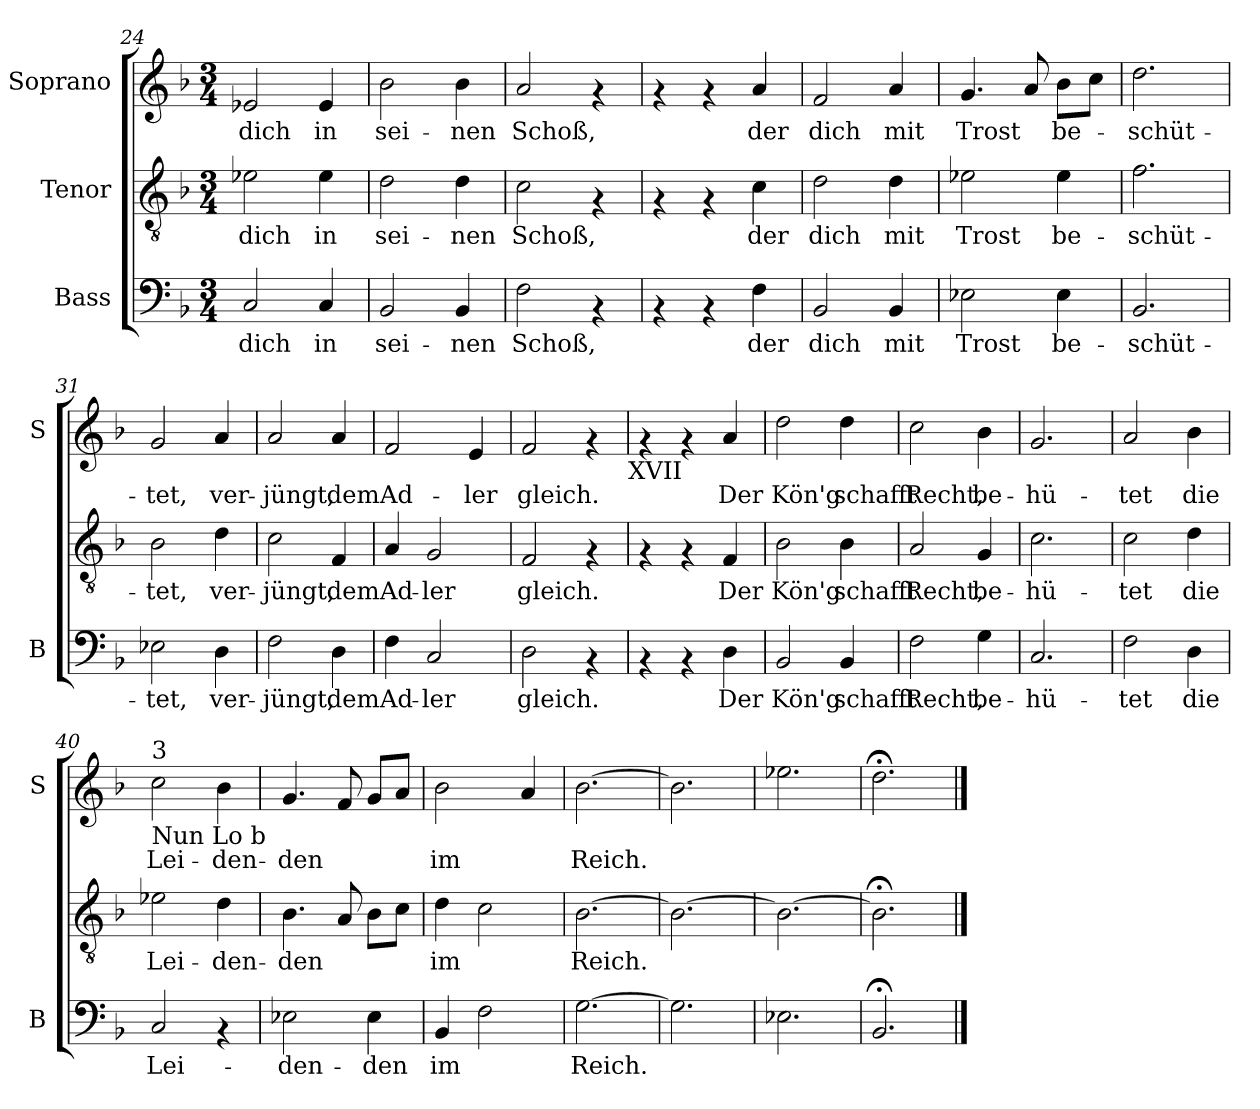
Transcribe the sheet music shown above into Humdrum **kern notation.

**kern	**text	**kern	**text	**kern	**text
*part3	*part3	*part2	*part2	*part1	*part1
*staff3	*staff3	*staff2	*staff2	*staff1	*staff1
*I"Bass	*	*I"Tenor	*	*I"Soprano	*
*I'B	*	*	*	*I'S	*
*clefF4	*	*clefGv2	*	*clefG2	*
*k[b-]	*	*k[b-]	*	*k[b-]	*
*F:	*	*F:	*	*F:	*
*M3/4	*	*M3/4	*	*M3/4	*
=24	=24	=24	=24	=24	=24
!	!LO:LY:b	!	!LO:LY:b	!	!LO:LY:b
2C/	dich	2e-X\	dich	2e-X/	dich
!	!LO:LY:b	!	!LO:LY:b	!	!LO:LY:b
4C/	in	4e-\	in	4e-/	in
=25	=25	=25	=25	=25	=25
!	!LO:LY:b	!	!LO:LY:b	!	!LO:LY:b
2BB-/	sei-	2d\	sei-	2b-\	sei-
!	!LO:LY:b	!	!LO:LY:b	!	!LO:LY:b
4BB-/	-nen	4d\	-nen	4b-\	-nen
=26	=26	=26	=26	=26	=26
!	!LO:LY:b	!	!LO:LY:b	!	!LO:LY:b
2F\	Schoß,	2c\	Schoß,	2a/	Schoß,
4rAA	.	4rF	.	4rf	.
=27	=27	=27	=27	=27	=27
4rAA	.	4rF	.	4rf	.
4rAA	.	4rF	.	4rf	.
!	!LO:LY:b	!	!LO:LY:b	!	!LO:LY:b
4F\	der	4c\	der	4a/	der
=28	=28	=28	=28	=28	=28
!	!LO:LY:b	!	!LO:LY:b	!	!LO:LY:b
2BB-/	dich	2d\	dich	2f/	dich
!	!LO:LY:b	!	!LO:LY:b	!	!LO:LY:b
4BB-/	mit	4d\	mit	4a/	mit
=29	=29	=29	=29	=29	=29
!	!LO:LY:b	!	!LO:LY:b	!	!LO:LY:b
2E-X\	Trost	2e-X\	Trost	4.g/	Trost
.	.	.	.	8a/	.
!	!LO:LY:b	!	!LO:LY:b	!	!LO:LY:b
4E-\	be-	4e-\	be-	8b-\L	be-
.	.	.	.	8cc\J	.
!!LO:PB:g=z
=30	=30	=30	=30	=30	=30
!	!LO:LY:b	!	!LO:LY:b	!	!LO:LY:b
2.BB-/	-schüt-	2.f\	-schüt-	2.dd\	-schüt-
=31	=31	=31	=31	=31	=31
!	!LO:LY:b	!	!LO:LY:b	!	!LO:LY:b
2E-X\	-tet,	2B-\	-tet,	2g/	-tet,
!	!LO:LY:b	!	!LO:LY:b	!	!LO:LY:b
4D\	ver-	4d\	ver-	4a/	ver-
=32	=32	=32	=32	=32	=32
!	!LO:LY:b	!	!LO:LY:b	!	!LO:LY:b
2F\	-jüngt,	2c\	-jüngt,	2a/	-jüngt,
!	!LO:LY:b	!	!LO:LY:b	!	!LO:LY:b
4D\	dem	4F/	dem	4a/	dem
=33	=33	=33	=33	=33	=33
!	!LO:LY:b	!	!LO:LY:b	!	!LO:LY:b
4F\	Ad-	4A/	Ad-	2f/	Ad-
!	!LO:LY:b	!	!LO:LY:b	!	!
2C/	-ler	2G/	-ler	.	.
!	!	!	!	!	!LO:LY:b
.	.	.	.	4e/	-ler
=34	=34	=34	=34	=34	=34
!	!LO:LY:b	!	!LO:LY:b	!	!LO:LY:b
2D\	gleich.	2F/	gleich.	2f/	gleich.
4rAA	.	4rF	.	4rf	.
!	!	!	!	!LO:TX:b:t=XVII	!
=35	=35	=35	=35	=35	=35
4rAA	.	4rF	.	4rf	.
4rAA	.	4rF	.	4rf	.
!	!LO:LY:b	!	!LO:LY:b	!	!LO:LY:b
4D\	Der	4F/	Der	4a/	Der
=36	=36	=36	=36	=36	=36
!	!LO:LY:b	!	!LO:LY:b	!	!LO:LY:b
2BB-/	Kön'g	2B-\	Kön'g	2dd\	Kön'g
!	!LO:LY:b	!	!LO:LY:b	!	!LO:LY:b
4BB-/	schafft	4B-\	schafft	4dd\	schafft
=37	=37	=37	=37	=37	=37
!	!LO:LY:b	!	!LO:LY:b	!	!LO:LY:b
2F\	Recht,	2A/	Recht,	2cc\	Recht,
!	!LO:LY:b	!	!LO:LY:b	!	!LO:LY:b
4G\	be-	4G/	be-	4b-\	be-
=38	=38	=38	=38	=38	=38
!	!LO:LY:b	!	!LO:LY:b	!	!LO:LY:b
2.C/	-hü-	2.c\	-hü-	2.g/	-hü-
=39	=39	=39	=39	=39	=39
!	!LO:LY:b	!	!LO:LY:b	!	!LO:LY:b
2F\	-tet	2c\	-tet	2a/	-tet
!	!LO:LY:b	!	!LO:LY:b	!	!LO:LY:b
4D\	die	4d\	die	4b-\	die
=40	=40	=40	=40	=40	=40
!	!	!	!	!LO:TX:b:t=Nun Lo b	!
!	!	!	!	!LO:TX:t=3	!
!	!LO:LY:b	!	!LO:LY:b	!	!LO:LY:b
2C/	Lei-	2e-X\	Lei-	2cc\	Lei-
!	!	!	!LO:LY:b	!	!LO:LY:b
4rAA	.	4d\	-den-	4b-\	-den-
!!LO:LB:g=z
=41	=41	=41	=41	=41	=41
!	!LO:LY:b	!	!LO:LY:b	!	!LO:LY:b
2E-X\	-den-	4.B-\	-den	4.g/	-den
.	.	8A/	.	8f/	.
!	!LO:LY:b	!	!	!	!
4E-\	-den	8B-\L	.	8g/L	.
.	.	8c\J	.	8a/J	.
=42	=42	=42	=42	=42	=42
!	!LO:LY:b	!	!LO:LY:b	!	!LO:LY:b
4BB-/	im	4d\	im	2b-\	im
2F\	.	2c\	.	.	.
.	.	.	.	4a/	.
=43	=43	=43	=43	=43	=43
!	!LO:LY:b	!	!LO:LY:b	!	!LO:LY:b
[>2.G\	Reich.	[>2.B-\	Reich.	[>2.b-\	Reich.
=44	=44	=44	=44	=44	=44
2.G\]	.	2.B-\_	.	2.b-\]	.
=45	=45	=45	=45	=45	=45
2.E-X\	.	2.B-\_	.	2.ee-X\	.
=46	=46	=46	=46	=46	=46
2.BB-;</	.	2.B-;<\]	.	2.dd;<\	.
==	==	==	==	==	==
*-	*-	*-	*-	*-	*-
